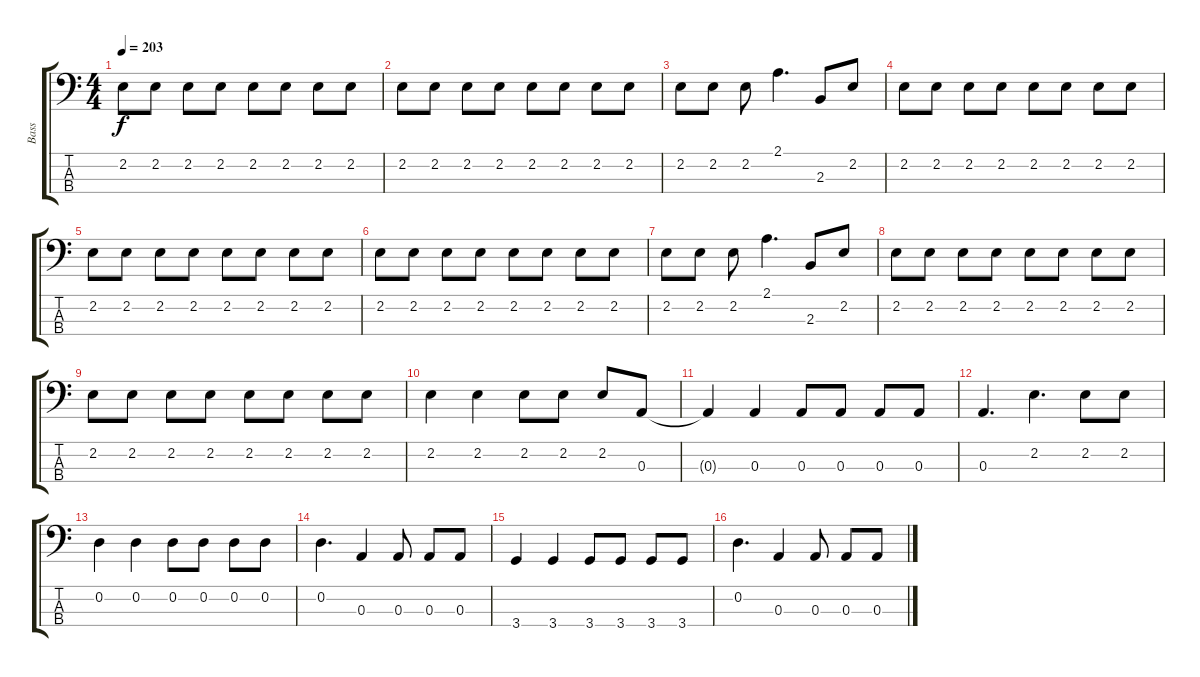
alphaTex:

\track ("Bass" "Bass") {instrument electricbassfinger}
\staff {score tabs}
\tuning (G2 D2 A1 E1) {hide}
\ts (4 4)
\tempo 203
\clef f4
\ks c
2.2.8{dy f} 2.2.8 2.2.8 2.2.8 2.2.8 2.2.8 2.2.8 2.2.8 |
2.2.8 2.2.8 2.2.8 2.2.8 2.2.8 2.2.8 2.2.8 2.2.8 |
2.2.8 2.2.8 2.2.8 2.1.4{d} 2.3.8 2.2.8 |
2.2.8 2.2.8 2.2.8 2.2.8 2.2.8 2.2.8 2.2.8 2.2.8 |
2.2.8 2.2.8 2.2.8 2.2.8 2.2.8 2.2.8 2.2.8 2.2.8 |
2.2.8 2.2.8 2.2.8 2.2.8 2.2.8 2.2.8 2.2.8 2.2.8 |
2.2.8 2.2.8 2.2.8 2.1.4{d} 2.3.8 2.2.8 |
2.2.8 2.2.8 2.2.8 2.2.8 2.2.8 2.2.8 2.2.8 2.2.8 |
2.2.8 2.2.8 2.2.8 2.2.8 2.2.8 2.2.8 2.2.8 2.2.8 |
2.2.4 2.2.4 2.2.8 2.2.8 2.2.8 0.3.8 |
0.3{t}.4 0.3.4 0.3.8 0.3.8 0.3.8 0.3.8 |
0.3.4{d} 2.2.4{d} 2.2.8 2.2.8 |
0.2.4 0.2.4 0.2.8 0.2.8 0.2.8 0.2.8 |
0.2.4{d} 0.3.4 0.3.8 0.3.8 0.3.8 |
3.4.4 3.4.4 3.4.8 3.4.8 3.4.8 3.4.8 |
0.2.4{d} 0.3.4 0.3.8 0.3.8 0.3.8
